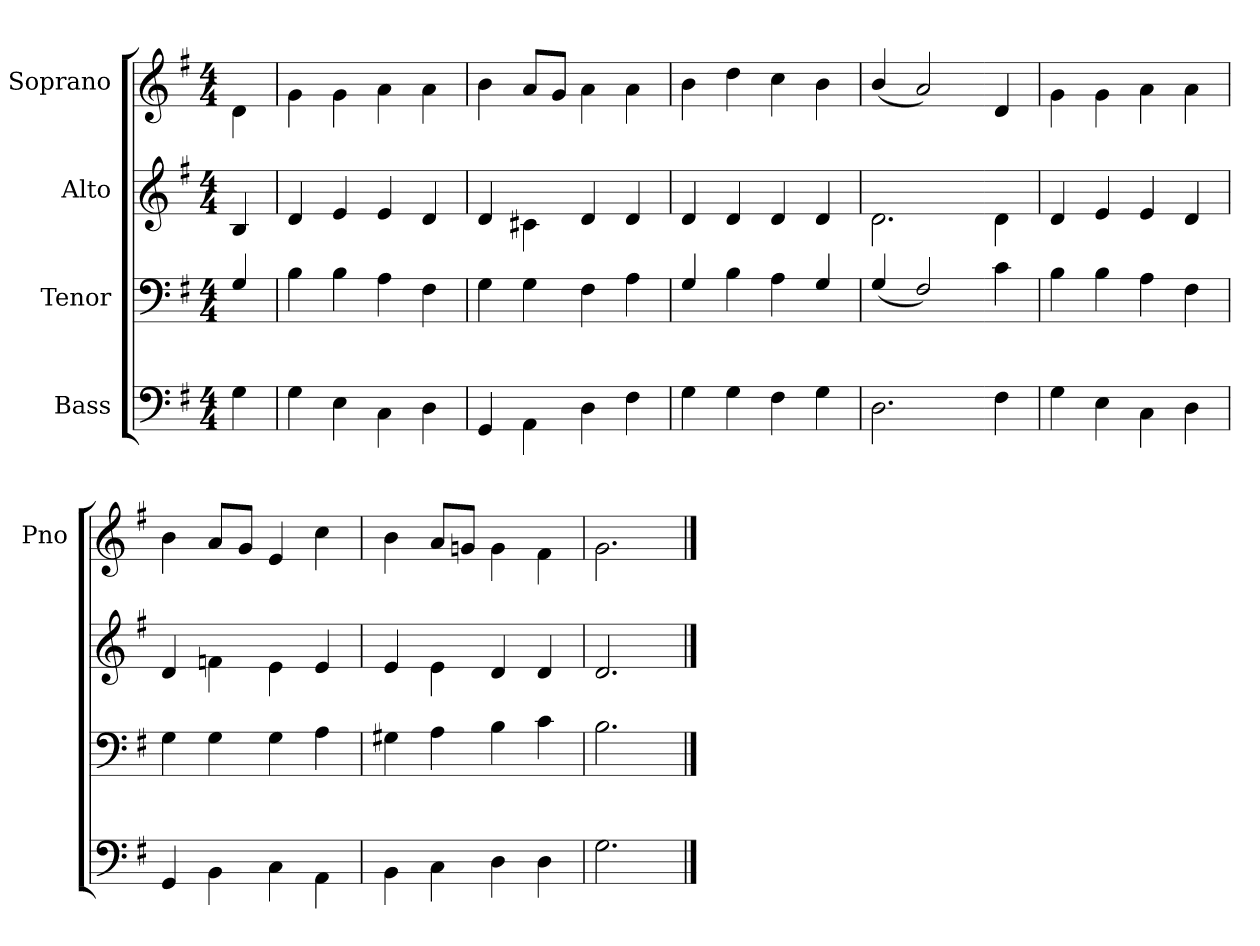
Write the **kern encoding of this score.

**kern	**kern	**kern	**kern
*part4	*part3	*part2	*part1
*staff4	*staff3	*staff2	*staff1
*I"Bass	*I"Tenor	*I"Alto	*I"Soprano
*	*	*	*I'Pno
*clefF4	*clefF4	*clefG2	*clefG2
*k[f#]	*k[f#]	*k[f#]	*k[f#]
*G:	*G:	*G:	*G:
*M4/4	*M4/4	*M4/4	*M4/4
=	=	=	=
4G\	4G/	4B/	4d\
=	=	=	=
4G\	4B\	4d/	4g\
4E\	4B\	4e/	4g\
4C\	4A\	4e/	4a\
4D\	4F#\	4d/	4a\
=	=	=	=
4GG/	4G\	4d/	4b\
4AA\	4G\	4c#X\	8a/L
.	.	.	8g/J
4D\	4F#\	4d/	4a\
4F#\	4A\	4d/	4a\
=	=	=	=
4G\	4G/	4d/	4b\
4G\	4B\	4d/	4dd\
4F#\	4A\	4d/	4cc\
4G\	4G/	4d/	4b\
=	=	=	=
2.D\	(>4G/	2.d\	(>4b/
.	2F#/)	.	2a/)
=-	=-	=-	=-
4F#\	4c\	4d\	4d/
=	=	=	=
4G\	4B\	4d/	4g\
4E\	4B\	4e/	4g\
4C\	4A\	4e/	4a\
4D\	4F#\	4d/	4a\
=	=	=	=
4GG/	4G\	4d/	4b\
4BB\	4G\	4fn\	8a/L
.	.	.	8g/J
4C\	4G\	4e\	4e/
4AA\	4A\	4e/	4cc\
=	=	=	=
4BB\	4G#X\	4e/	4b\
4C\	4A\	4e\	8a/L
.	.	.	8gn/J
4D\	4B\	4d/	4g\
4D\	4c\	4d/	4f#\
=	=	=	=
2.G\	2.B\	2.d/	2.g\
==	==	==	==
*-	*-	*-	*-
